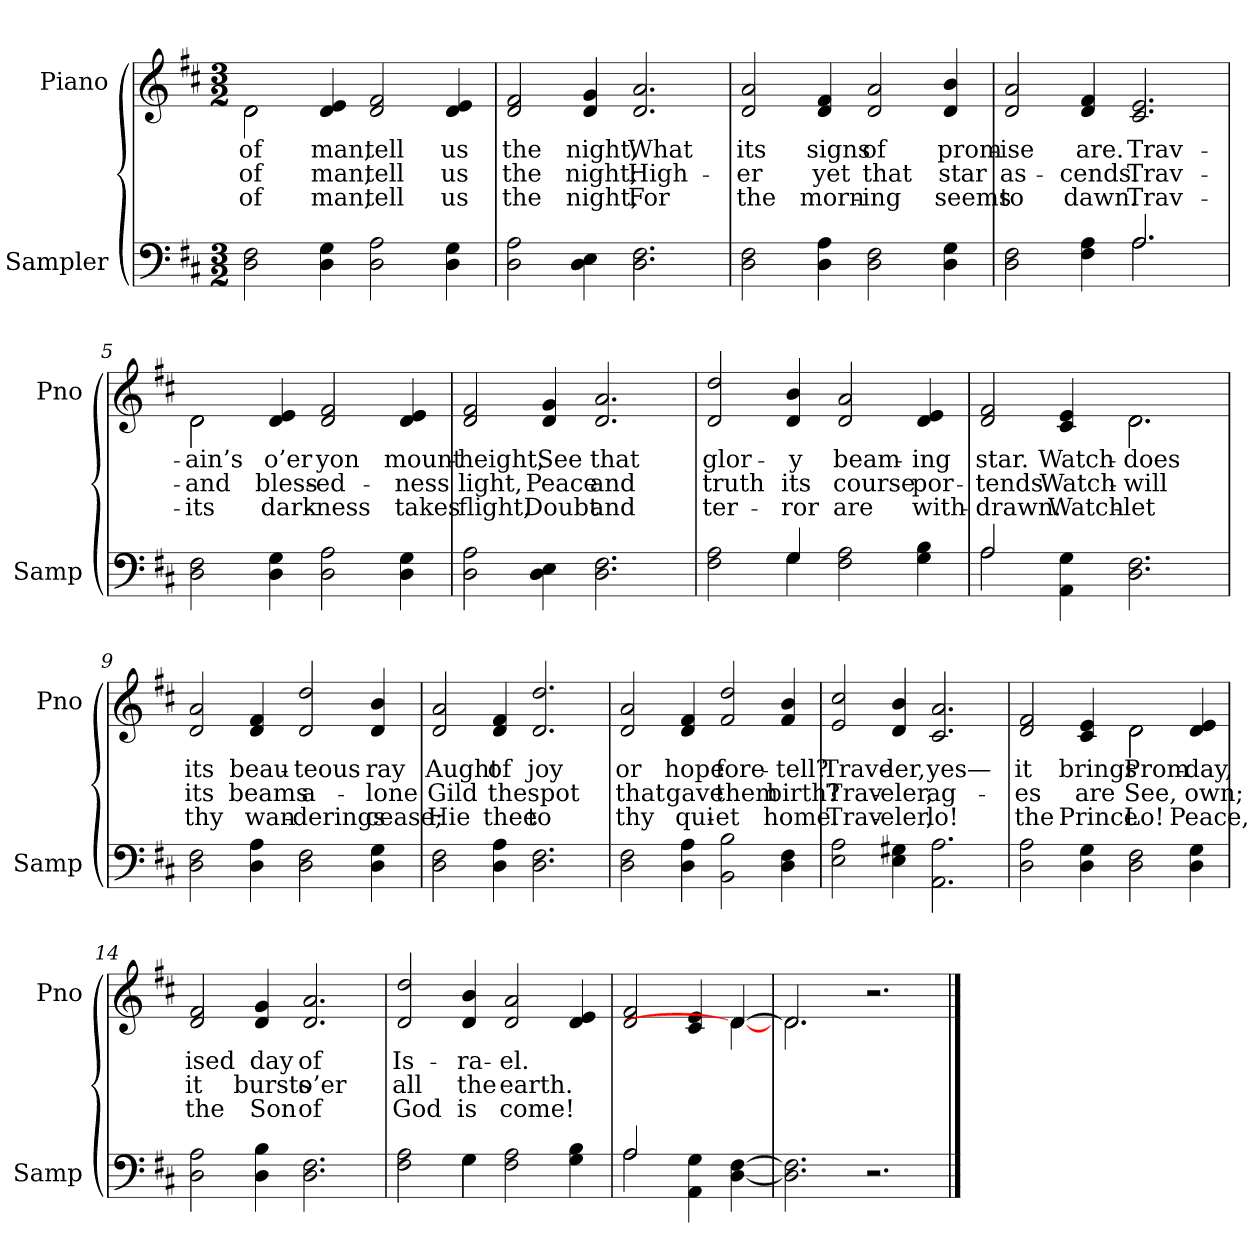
**kern	**kern	**text	**text	**text
*part2	*part1	*part1	*part1	*part1
*staff2	*staff1	*staff1	*staff1	*staff1
*I"Sampler	*I"Piano	*	*	*
*I'Samp	*I'Pno	*	*	*
*clefF4	*clefG2	*	*	*
*k[f#c#]	*k[f#c#]	*	*	*
*D:	*D:	*	*	*
*M3/2	*M3/2	*	*	*
=1	=1	=1	=1	=1
*	*^	*	*	*
2D 2F#	2d\	2d	of	of	of
4D 4G	4d 4e	1ryy	-man,	-man,	-man,
2D 2A	2d 2f#	.	tell	tell	tell
4D 4G	4d 4e	.	us	us	us
*	*v	*v	*	*	*
=2	=2	=2	=2	=2
2D 2A	2d 2f#	the	the	the
4D 4E	4d 4g	night,	night;	night,
2.D 2.F#	2.d 2.a	What	High-	For
=3	=3	=3	=3	=3
2D 2F#	2d 2a	its	-er	the
4D 4A	4d 4f#	signs	yet	morn-
2D 2F#	2d 2a	of	that	-ing
4D 4G	4d 4b	prom-	star	seems
=4	=4	=4	=4	=4
*^	*	*	*	*
2D 2F#	2.ryy	2d 2a	-ise	as-	to
4F# 4A	.	4d 4f#	are.	-cends.	dawn.
2.A/	2.A	2.c# 2.e	Trav-	Trav-	Trav-
*v	*v	*	*	*	*
=5	=5	=5	=5	=5
*	*^	*	*	*
2D 2F#	2d\	2d	-ain’s	and	its
4D 4G	4d 4e	1ryy	o’er	bless-	dark-
2D 2A	2d 2f#	.	yon	-ed-	-ness
4D 4G	4d 4e	.	mount-	-ness	takes
*	*v	*v	*	*	*
=6	=6	=6	=6	=6
2D 2A	2d 2f#	height,	light,	flight,
4D 4E	4d 4g	See	Peace	Doubt
2.D 2.F#	2.d 2.a	that	and	and
=7	=7	=7	=7	=7
*^	*	*	*	*
2F# 2A	2ryy	2d 2dd	glor-	truth	ter-
4G/	4G	4d 4b	-y	its	-ror
2F# 2A	2.ryy	2d 2a	beam-	course	are
4G 4B	.	4d 4e	-ing	por-	with-
=8	=8	=8	=8	=8	=8
*	*	*^	*	*	*
2A/	2A	2d 2f#	2.ryy	star.	-tends.	-drawn.
4AA 4G	1ryy	4c# 4e	.	Watch-	Watch-	Watch-
2.D 2.F#	.	2.d\	2.d	does	will	let
*v	*v	*	*	*	*	*
*	*v	*v	*	*	*
=9	=9	=9	=9	=9
2D 2F#	2d 2a	its	its	thy
4D 4A	4d 4f#	beau-	beams	wan-
2D 2F#	2d 2dd	-teous	a-	-derings
4D 4G	4d 4b	ray	-lone	cease;
=10	=10	=10	=10	=10
2D 2F#	2d 2a	Aught	Gild	Hie
4D 4A	4d 4f#	of	the	thee
2.D 2.F#	2.d 2.dd	joy	spot	to
=11	=11	=11	=11	=11
2D 2F#	2d 2a	or	that	thy
4D 4A	4d 4f#	hope	gave	qui-
2BB 2B	2f# 2dd	fore-	them	-et
4D 4F#	4f# 4b	-tell?	birth?	home.
=12	=12	=12	=12	=12
2E 2A	2e 2cc#	Trave-	Trav-	Trav-
4E 4G#X	4d 4b	-ler,	-eler,	-eler,
2.AA 2.A	2.c# 2.a	yes—	ag-	lo!
=13	=13	=13	=13	=13
*	*^	*	*	*
2D 2A	2d 2f#	2.ryy	it	-es	the
4D 4G	4c# 4e	.	brings	are	Prince
2D 2F#	2d\	2d	Prom-	See,	Lo!
4D 4G	4d 4e	4ryy	day,	own;	Peace,
*	*v	*v	*	*	*
=14	=14	=14	=14	=14
2D 2A	2d 2f#	-ised	it	the
4D 4B	4d 4g	day	bursts	Son
2.D 2.F#	2.d 2.a	of	o’er	of
=15	=15	=15	=15	=15
*^	*	*	*	*
2F# 2A	2ryy	2d 2dd	Is-	all	God
4G\	4G	4d 4b	-ra-	the	is
2F#\ 2A\	2.ryy	2d 2a	-el.	earth.	come!
4G\ 4B\	.	4d 4e	.	.	.
=16	=16	=16	=16	=16	=16
*	*	*^	*	*	*
2A/	2A	2d 2f#	2.ryy	.	.	.
4AA 4G	2ryy	4c# 4e	.	.	.	.
[4D [4F#	.	[4d/	4d_	.	.	.
*v	*v	*	*	*	*	*
=17	=17	=17	=17	=17	=17
2.D] 2.F#]	2.d/]	2.d	.	.	.
2.r	2.r	2.ryy	.	.	.
*	*v	*v	*	*	*
==	==	==	==	==
*-	*-	*-	*-	*-
